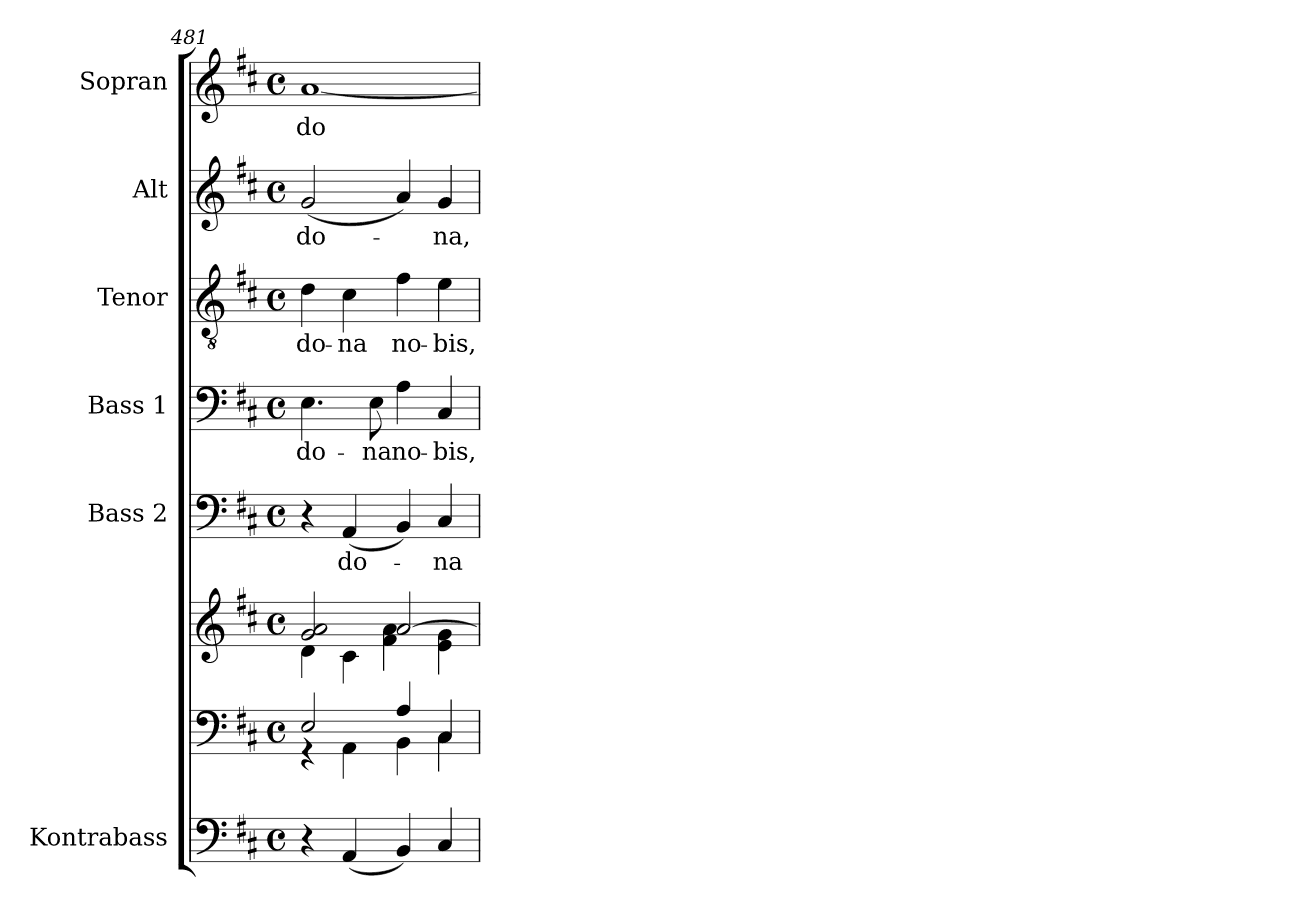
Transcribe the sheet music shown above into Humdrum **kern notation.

**kern	**kern	**kern	**kern	**text	**kern	**text	**kern	**text	**kern	**text	**kern	**text
*part7	*part6	*part6	*part5	*part5	*part4	*part4	*part3	*part3	*part2	*part2	*part1	*part1
*staff8	*staff7	*staff6	*staff5	*staff5	*staff4	*staff4	*staff3	*staff3	*staff2	*staff2	*staff1	*staff1
*I"Kontrabass	*	*	*I"Bass 2	*	*I"Bass 1	*	*I"Tenor	*	*I"Alt	*	*I"Sopran	*
*I'Kb.	*	*	*I'B. 2	*	*I'B. 1	*	*I'T.	*	*I'A.	*	*I'S.	*
*clefF4	*clefF4	*clefG2	*clefF4	*	*clefF4	*	*clefGv2	*	*clefG2	*	*clefG2	*
*ITrd7c12	*	*	*	*	*	*	*	*	*	*	*	*
*k[f#c#]	*k[f#c#]	*k[f#c#]	*k[f#c#]	*	*k[f#c#]	*	*k[f#c#]	*	*k[f#c#]	*	*k[f#c#]	*
*D:	*D:	*D:	*D:	*	*D:	*	*D:	*	*D:	*	*D:	*
*M4/4	*M4/4	*M4/4	*M4/4	*	*M4/4	*	*M4/4	*	*M4/4	*	*M4/4	*
*met(c)	*met(c)	*met(c)	*met(c)	*	*met(c)	*	*met(c)	*	*met(c)	*	*met(c)	*
=481	=481	=481	=481	=481	=481	=481	=481	=481	=481	=481	=481	=481
*	*^	*^	*	*	*	*	*	*	*	*	*	*
!	!	!	!	!	!	!	!	!LO:LY:b	!	!LO:LY:b	!	!LO:LY:b	!	!LO:LY:b
4r	2E/	4rGG	2g/ 2a/	4d\	4r	.	4.E\	do-	4d\	do-	(<2g/	do-	[1a	do-
!	!	!	!	!	!	!LO:LY:b	!	!	!	!LO:LY:b	!	!	!	!
(<4AAA/	.	4AA\	.	4c#\	(<4AA/	do-	.	.	4c#\	-na	.	.	.	.
!	!	!	!	!	!	!	!	!LO:LY:b	!	!	!	!	!	!
.	.	.	.	.	.	.	8E\	-na	.	.	.	.	.	.
!	!	!	!	!	!	!	!	!LO:LY:b	!	!LO:LY:b	!	!	!	!
4BBB/)	4A/	4BB\	[>2a/	4f#\ 4a\	4BB/)	.	4A\	no-	4f#\	no-	4a/)	.	.	.
!	!	!	!	!	!	!LO:LY:b	!	!LO:LY:b	!	!LO:LY:b	!	!LO:LY:b	!	!
4CC#/	4C#/	4C#\	.	4e\ 4g\	4C#/	-na	4C#/	-bis,	4e\	-bis,	4g/	-na,	.	.
*	*v	*v	*	*	*	*	*	*	*	*	*	*	*	*
*	*	*v	*v	*	*	*	*	*	*	*	*	*	*
=	=	=	=	=	=	=	=	=	=	=	=	=
*-	*-	*-	*-	*-	*-	*-	*-	*-	*-	*-	*-	*-
